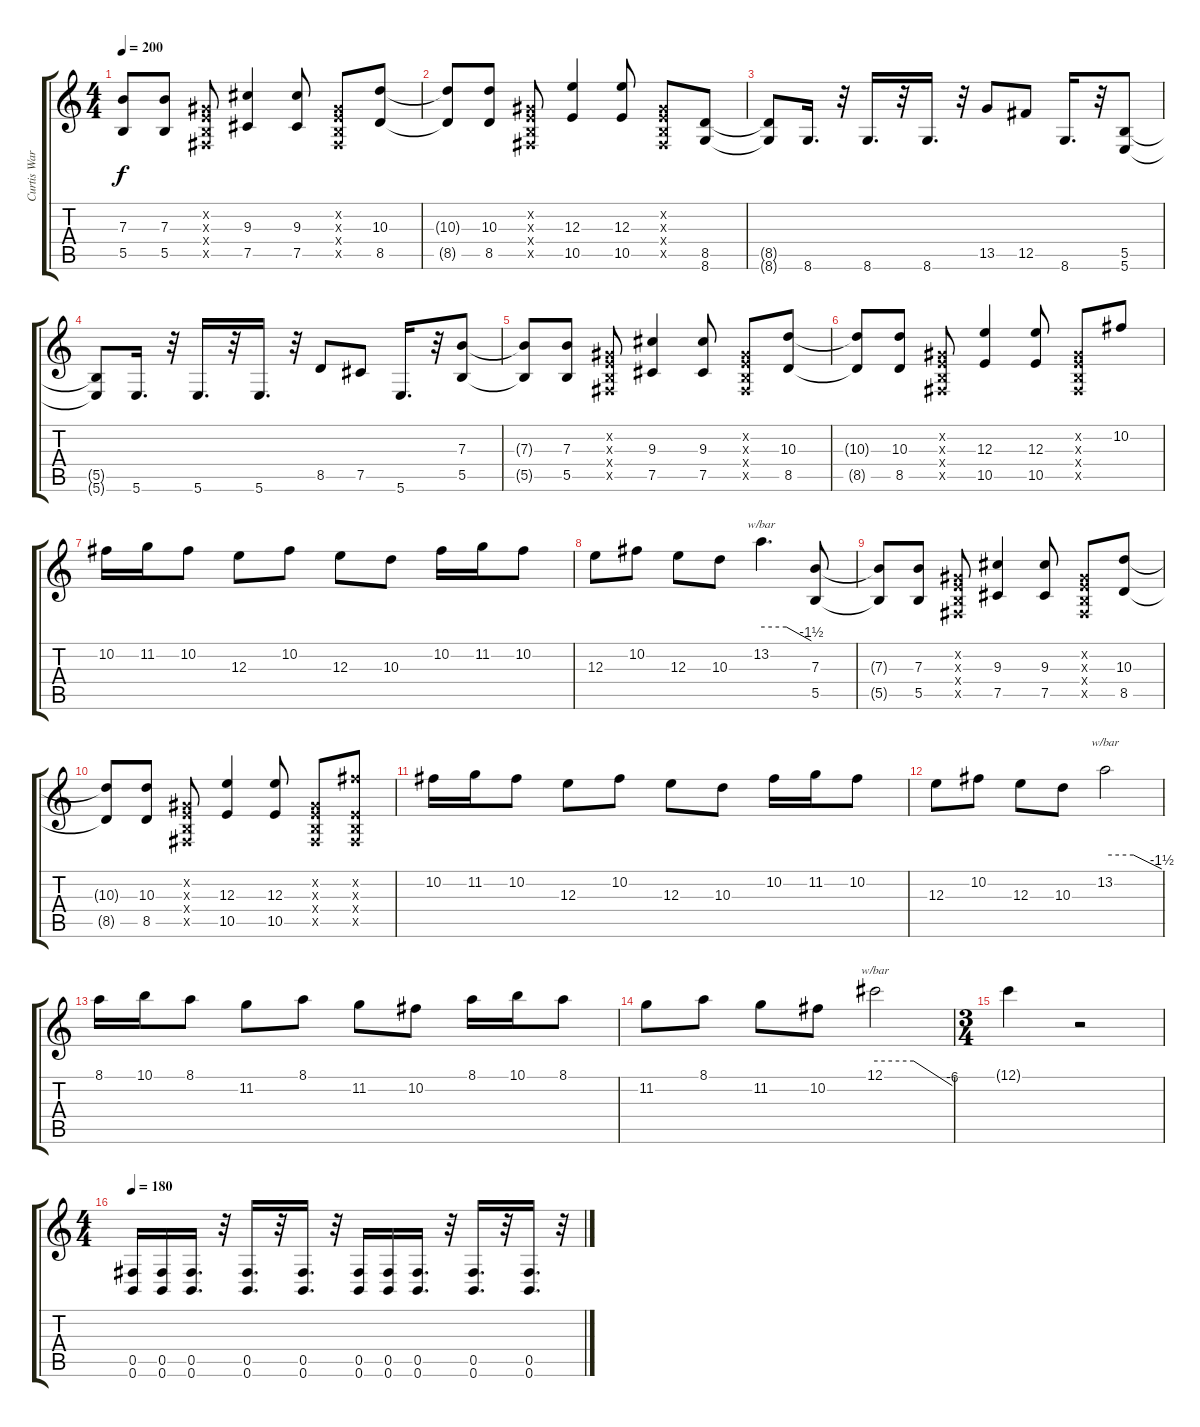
\track ("Curtis Ward" "Curtis War") {instrument distortionguitar}
\staff {score tabs}
\tuning (Db4 Ab3 E3 B2 Gb2 B1) {hide}
\ts (4 4)
\tempo 200
\clef g2
\ks c
(7.3{t} 5.5{t}).8{dy f} (7.3 5.5).8 (0.2{x} 0.3{x} 0.4{x} 0.5{x}).8 (9.3 7.5).4 (9.3 7.5).8 (0.2{x} 0.3{x} 0.4{x} 0.5{x}).8 (10.3 8.5).8 |
(10.3{t} 8.5{t}).8 (10.3 8.5).8 (0.2{x} 0.3{x} 0.4{x} 0.5{x}).8 (12.3 10.5).4 (12.3 10.5).8 (0.2{x} 0.3{x} 0.4{x} 0.5{x}).8 (8.5 8.6).8 |
(8.5{t} 8.6{t}).8 8.6.16{d} r.32 8.6.16{d} r.32 8.6.16{d} r.32 13.5.8 12.5.8 8.6.16{d} r.32 (5.5 5.6).8 |
(5.5{t} 5.6{t}).8 5.6.16{d} r.32 5.6.16{d} r.32 5.6.16{d} r.32 8.5.8 7.5.8 5.6.16{d} r.32 (7.3 5.5).8 |
(7.3{t} 5.5{t}).8 (7.3 5.5).8 (0.2{x} 0.3{x} 0.4{x} 0.5{x}).8 (9.3 7.5).4 (9.3 7.5).8 (0.2{x} 0.3{x} 0.4{x} 0.5{x}).8 (10.3 8.5).8 |
(10.3{t} 8.5{t}).8 (10.3 8.5).8 (0.2{x} 0.3{x} 0.4{x} 0.5{x}).8 (12.3 10.5).4 (12.3 10.5).8 (0.2{x} 0.3{x} 0.4{x} 0.5{x}).8 10.2.8 |
10.2.16 11.2.16 10.2.8 12.3.8 10.2.8 12.3.8 10.3.8 10.2.16 11.2.16 10.2.8 |
12.3.8 10.2.8 12.3.8 10.3.8 13.2.4{d tbe (custom default 0 0 30 0 60 -6)} (7.3 5.5).8 |
(7.3{t} 5.5{t}).8 (7.3 5.5).8 (0.2{x} 0.3{x} 0.4{x} 0.5{x}).8 (9.3 7.5).4 (9.3 7.5).8 (0.2{x} 0.3{x} 0.4{x} 0.5{x}).8 (10.3 8.5).8 |
(10.3{t} 8.5{t}).8 (10.3 8.5).8 (0.2{x} 0.3{x} 0.4{x} 0.5{x}).8 (12.3 10.5).4 (12.3 10.5).8 (0.2{x} 0.3{x} 0.4{x} 0.5{x}).8 (10.2{x} 0.3{x} 0.4{x} 0.5{x}).8 |
10.2.16 11.2.16 10.2.8 12.3.8 10.2.8 12.3.8 10.3.8 10.2.16 11.2.16 10.2.8 |
12.3.8 10.2.8 12.3.8 10.3.8 13.2.2{tbe (custom default 0 0 30 0 60 -6)} |
8.1.16 10.1.16 8.1.8 11.2.8 8.1.8 11.2.8 10.2.8 8.1.16 10.1.16 8.1.8 |
11.2.8 8.1.8 11.2.8 10.2.8 12.1.2{tbe (custom default 0 0 30 0 60 -24)} |
\ts (3 4)
12.1{t}.4 r.2 |
\ts (4 4)
\tempo 180
(0.5 0.6).16 (0.5 0.6).16 (0.5 0.6).16{d} r.32 (0.5 0.6).16{d} r.32 (0.5 0.6).16{d} r.32 (0.5 0.6).16 (0.5 0.6).16 (0.5 0.6).16{d} r.32 (0.5 0.6).16{d} r.32 (0.5 0.6).16{d} r.32
